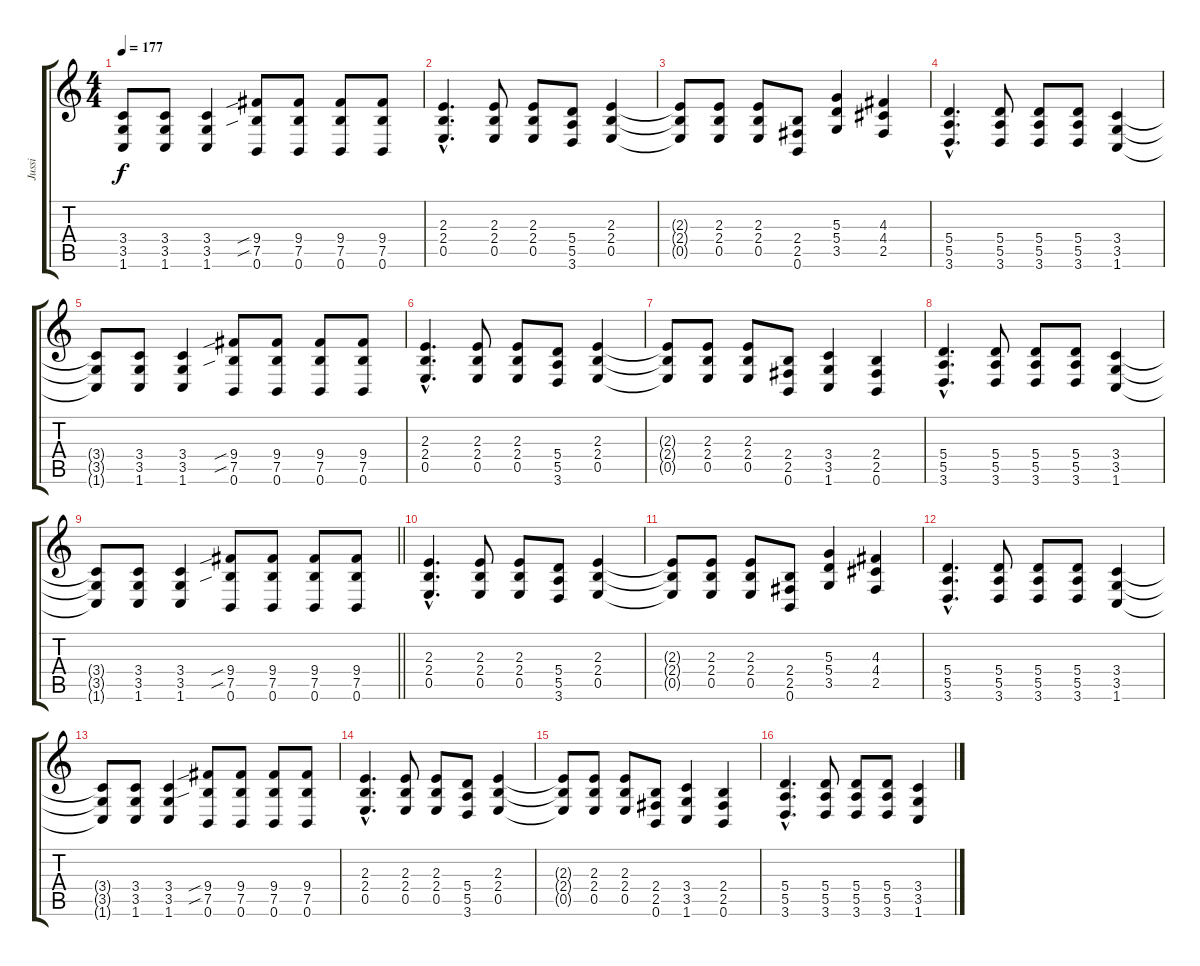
\track ("Jussi" "Jussi") {instrument distortionguitar}
\staff {score tabs}
\tuning (B3 Gb3 D3 A2 E2 B1) {hide}
\ts (4 4)
\tempo 177
\clef g2
\ks c
(3.4{t} 3.5{t} 1.6{t}).8{dy f} (3.4 3.5 1.6).8 (3.4 3.5 1.6).4 (9.4{sib} 7.5{sib} 0.6).8 (9.4 7.5 0.6).8 (9.4 7.5 0.6).8 (9.4 7.5 0.6).8 |
(2.3{hac} 2.4{hac} 0.5{hac}).4{d} (2.3 2.4 0.5).8 (2.3 2.4 0.5).8 (5.4 5.5 3.6).8 (2.3 2.4 0.5).4 |
(2.3{t} 2.4{t} 0.5{t}).8 (2.3 2.4 0.5).8 (2.3 2.4 0.5).8 (2.4 2.5 0.6).8 (5.3 5.4 3.5).4 (4.3 4.4 2.5).4 |
(5.4{hac} 5.5{hac} 3.6{hac}).4{d} (5.4 5.5 3.6).8 (5.4 5.5 3.6).8 (5.4 5.5 3.6).8 (3.4 3.5 1.6).4 |
(3.4{t} 3.5{t} 1.6{t}).8 (3.4 3.5 1.6).8 (3.4 3.5 1.6).4 (9.4{sib} 7.5{sib} 0.6).8 (9.4 7.5 0.6).8 (9.4 7.5 0.6).8 (9.4 7.5 0.6).8 |
(2.3{hac} 2.4{hac} 0.5{hac}).4{d} (2.3 2.4 0.5).8 (2.3 2.4 0.5).8 (5.4 5.5 3.6).8 (2.3 2.4 0.5).4 |
(2.3{t} 2.4{t} 0.5{t}).8 (2.3 2.4 0.5).8 (2.3 2.4 0.5).8 (2.4 2.5 0.6).8 (3.4 3.5 1.6).4 (2.4 2.5 0.6).4 |
(5.4{hac} 5.5{hac} 3.6{hac}).4{d} (5.4 5.5 3.6).8 (5.4 5.5 3.6).8 (5.4 5.5 3.6).8 (3.4 3.5 1.6).4 |
\barLineRight lightlight
(3.4{t} 3.5{t} 1.6{t}).8 (3.4 3.5 1.6).8 (3.4 3.5 1.6).4 (9.4{sib} 7.5{sib} 0.6).8 (9.4 7.5 0.6).8 (9.4 7.5 0.6).8 (9.4 7.5 0.6).8 |
(2.3{hac} 2.4{hac} 0.5{hac}).4{d} (2.3 2.4 0.5).8 (2.3 2.4 0.5).8 (5.4 5.5 3.6).8 (2.3 2.4 0.5).4 |
(2.3{t} 2.4{t} 0.5{t}).8 (2.3 2.4 0.5).8 (2.3 2.4 0.5).8 (2.4 2.5 0.6).8 (5.3 5.4 3.5).4 (4.3 4.4 2.5).4 |
(5.4{hac} 5.5{hac} 3.6{hac}).4{d} (5.4 5.5 3.6).8 (5.4 5.5 3.6).8 (5.4 5.5 3.6).8 (3.4 3.5 1.6).4 |
(3.4{t} 3.5{t} 1.6{t}).8 (3.4 3.5 1.6).8 (3.4 3.5 1.6).4 (9.4{sib} 7.5{sib} 0.6).8 (9.4 7.5 0.6).8 (9.4 7.5 0.6).8 (9.4 7.5 0.6).8 |
(2.3{hac} 2.4{hac} 0.5{hac}).4{d} (2.3 2.4 0.5).8 (2.3 2.4 0.5).8 (5.4 5.5 3.6).8 (2.3 2.4 0.5).4 |
(2.3{t} 2.4{t} 0.5{t}).8 (2.3 2.4 0.5).8 (2.3 2.4 0.5).8 (2.4 2.5 0.6).8 (3.4 3.5 1.6).4 (2.4 2.5 0.6).4 |
(5.4{hac} 5.5{hac} 3.6{hac}).4{d} (5.4 5.5 3.6).8 (5.4 5.5 3.6).8 (5.4 5.5 3.6).8 (3.4 3.5 1.6).4
